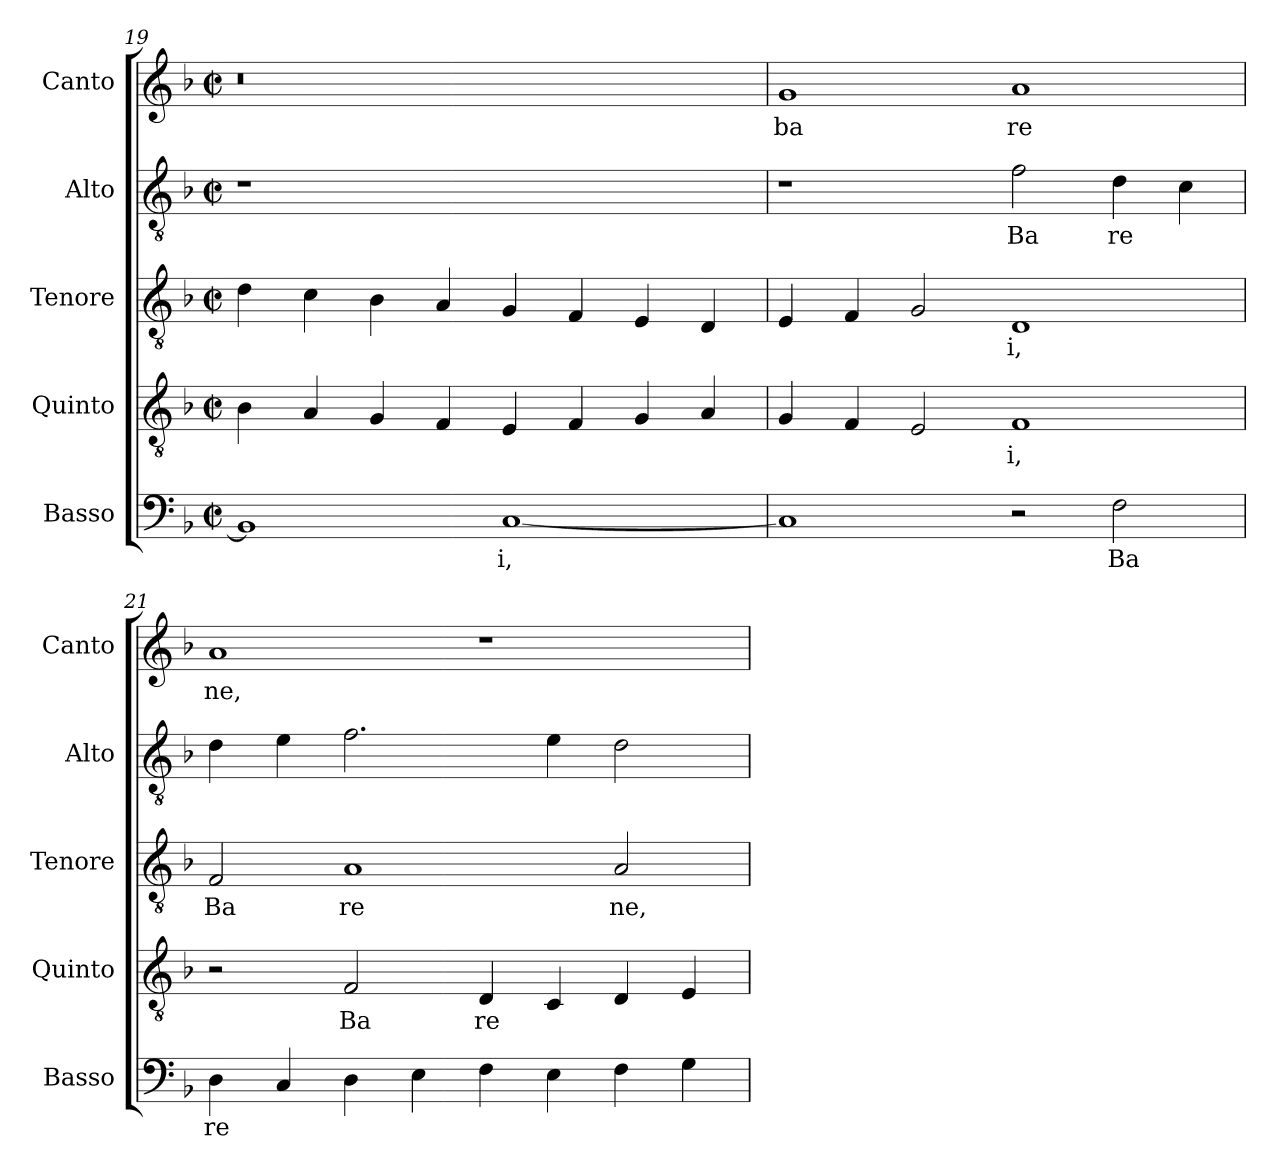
**kern	**text	**kern	**text	**kern	**text	**kern	**text	**kern	**text
*part5	*part5	*part4	*part4	*part3	*part3	*part2	*part2	*part1	*part1
*staff5	*staff5	*staff4	*staff4	*staff3	*staff3	*staff2	*staff2	*staff1	*staff1
*I"Basso	*	*I"Quinto	*	*I"Tenore	*	*I"Alto	*	*I"Canto	*
*I'Basso	*	*I'Quinto	*	*I'Tenore	*	*I'Alto	*	*I'Canto	*
*clefF4	*	*clefGv2	*	*clefGv2	*	*clefGv2	*	*clefG2	*
*k[b-]	*	*k[b-]	*	*k[b-]	*	*k[b-]	*	*k[b-]	*
*F:	*	*F:	*	*F:	*	*F:	*	*F:	*
*M2/2	*	*M2/2	*	*M2/2	*	*M2/2	*	*M2/2	*
*met(c|)	*	*met(c|)	*	*met(c|)	*	*met(c|)	*	*met(c|)	*
=19	=19	=19	=19	=19	=19	=19	=19	=19	=19
!	!LO:LY:b:cj	!	!LO:LY:b:cj	!	!LO:LY:b:cj	!	!	!	!
1BB-]	.	4B-\	.	4d\	.	1r	.	0r	.
!	!	!	!LO:LY:b:cj	!	!LO:LY:b:cj	!	!	!	!
.	.	4A/	.	4c\	.	.	.	.	.
!	!	!	!LO:LY:b:cj	!	!LO:LY:b:cj	!	!	!	!
.	.	4G/	.	4B-\	.	.	.	.	.
!	!	!	!LO:LY:b:cj	!	!LO:LY:b:cj	!	!	!	!
.	.	4F/	.	4A/	.	.	.	.	.
!	!LO:LY:b:cj	!	!LO:LY:b:cj	!	!LO:LY:b:cj	!	!	!	!
[<1C	i,	4E/	.	4G/	.	1ryy	.	.	.
!	!	!	!LO:LY:b:cj	!	!LO:LY:b:cj	!	!	!	!
.	.	4F/	.	4F/	.	.	.	.	.
!	!	!	!LO:LY:b:cj	!	!LO:LY:b:cj	!	!	!	!
.	.	4G/	.	4E/	.	.	.	.	.
!	!	!	!LO:LY:b:cj	!	!LO:LY:b:cj	!	!	!	!
.	.	4A/	.	4D/	.	.	.	.	.
=20	=20	=20	=20	=20	=20	=20	=20	=20	=20
!	!LO:LY:b:cj	!	!LO:LY:b:cj	!	!LO:LY:b:cj	!	!	!	!LO:LY:b:cj
1C]	.	4G/	.	4E/	.	1r	.	1g	ba
!	!	!	!LO:LY:b:cj	!	!LO:LY:b:cj	!	!	!	!
.	.	4F/	.	4F/	.	.	.	.	.
!	!	!	!LO:LY:b:cj	!	!LO:LY:b:cj	!	!	!	!
.	.	2E/	.	2G/	.	.	.	.	.
!	!	!	!LO:LY:b:cj	!	!LO:LY:b:cj	!	!LO:LY:b:cj	!	!LO:LY:b:cj
2r	.	1F	i,	1D	i,	2f\	Ba	1a	re
!	!LO:LY:b:cj	!	!	!	!	!	!LO:LY:b:cj	!	!
2F\	Ba	.	.	.	.	4d\	re	.	.
!	!	!	!	!	!	!	!LO:LY:b:cj	!	!
.	.	.	.	.	.	4c\	.	.	.
=21	=21	=21	=21	=21	=21	=21	=21	=21	=21
!	!LO:LY:b:cj	!	!	!	!LO:LY:b:cj	!	!LO:LY:b:cj	!	!LO:LY:b:cj
4D\	re	2r	.	2F/	Ba	4d\	.	1a	ne,
!	!LO:LY:b:cj	!	!	!	!	!	!LO:LY:b:cj	!	!
4C/	.	.	.	.	.	4e\	.	.	.
!	!LO:LY:b:cj	!	!LO:LY:b:cj	!	!LO:LY:b:cj	!	!LO:LY:b:cj	!	!
4D\	.	2F/	Ba	1A	re	2.f\	.	.	.
!	!LO:LY:b:cj	!	!	!	!	!	!	!	!
4E\	.	.	.	.	.	.	.	.	.
!	!LO:LY:b:cj	!	!LO:LY:b:cj	!	!	!	!	!	!
4F\	.	4D/	re	.	.	.	.	1r	.
!	!LO:LY:b:cj	!	!LO:LY:b:cj	!	!	!	!LO:LY:b:cj	!	!
4E\	.	4C/	.	.	.	4e\	.	.	.
!	!LO:LY:b:cj	!	!LO:LY:b:cj	!	!LO:LY:b:cj	!	!LO:LY:b:cj	!	!
4F\	.	4D/	.	2A/	ne,	2d\	.	.	.
!	!LO:LY:b:cj	!	!LO:LY:b:cj	!	!	!	!	!	!
4G\	.	4E/	.	.	.	.	.	.	.
=	=	=	=	=	=	=	=	=	=
*-	*-	*-	*-	*-	*-	*-	*-	*-	*-
